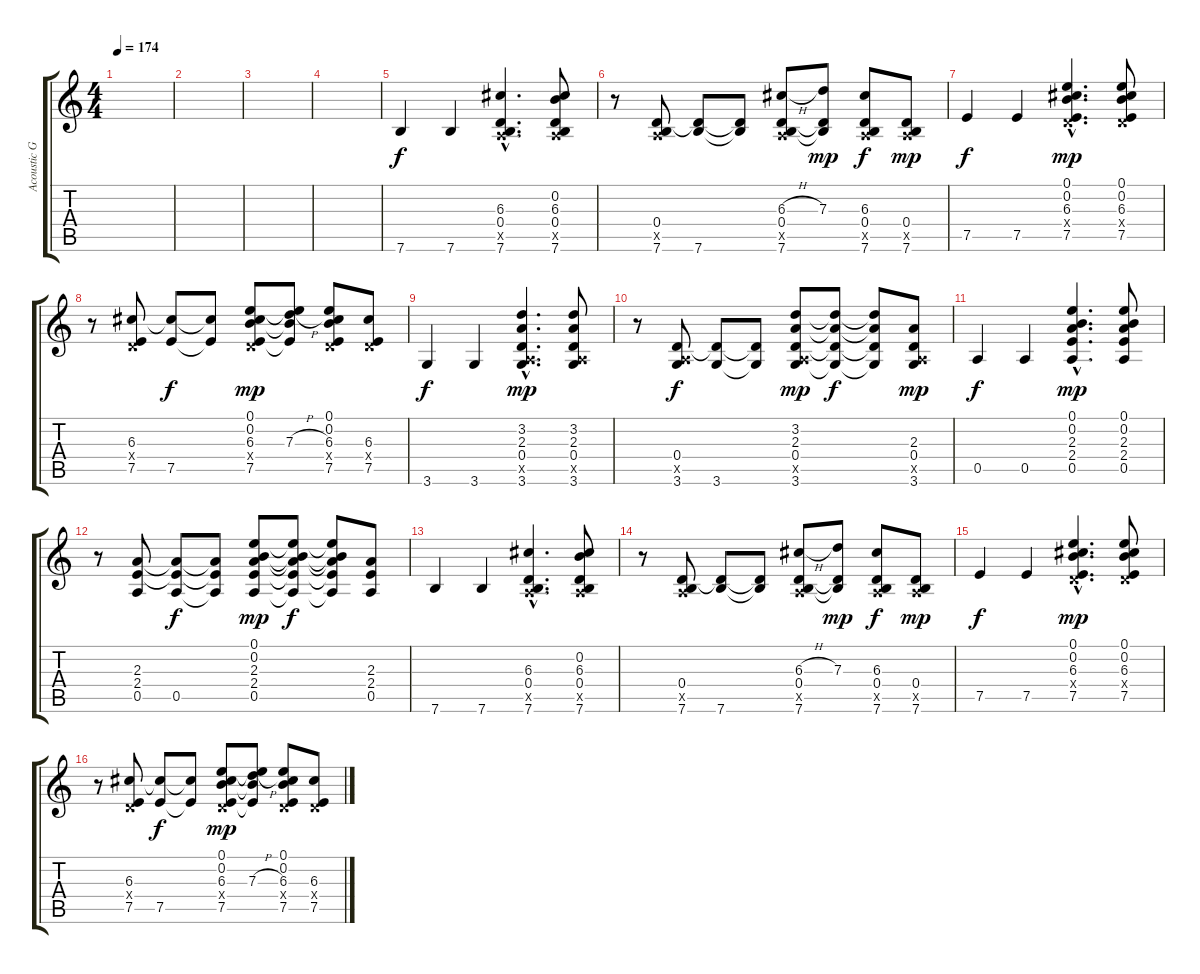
\track ("Acoustic Guitar" "Acoustic G") {instrument acousticguitarsteel}
\staff {score tabs}
\tuning (E4 B3 G3 D3 A2 E2) {hide}
\ts (4 4)
\tempo 174
\clef g2
\ks c
|
|
|
|
7.6.4 7.6.4 (6.3{hac} 0.4{hac} 0.5{hac x} 7.6{hac}).4{d} (0.2 6.3 0.4 0.5{x} 7.6).8 |
r.8 (0.4 0.5{x} 7.6).8 (0.4{t} 7.6).8 (0.4{t} 7.6{t}).8 (6.3{h} 0.4 0.5{x} 7.6).8 (7.3 0.4{t} 7.6{t}).8{dy mp} (6.3 0.4 0.5{x} 7.6).8{dy f} (0.4 0.5{x} 7.6).8{dy mp} |
7.5.4{dy f} 7.5.4 (0.1{hac} 0.2{hac} 6.3{hac} 0.4{hac x} 7.5{hac}).4{d dy mp} (0.1 0.2 6.3 0.4{x} 7.5).8 |
r.8 (6.3 0.4{x} 7.5).8 (6.3{t} 7.5).8{dy f} (6.3{t} 7.5{t}).8 (0.1 0.2 6.3 0.4{x} 7.5).8{dy mp} (0.1{t} 0.2{t} 7.3{h} 7.5{t}).8 (0.1 0.2 6.3 0.4{x} 7.5).8 (6.3 0.4{x} 7.5).8 |
3.6.4{dy f} 3.6.4 (3.2{hac} 2.3{hac} 0.4{hac} 0.5{hac x} 3.6{hac}).4{d dy mp} (3.2 2.3 0.4 0.5{x} 3.6).8 |
r.8 (0.4 0.5{x} 3.6).8{dy f} (0.4{t} 3.6).8 (0.4{t} 3.6{t}).8 (3.2 2.3 0.4 0.5{x} 3.6).8{dy mp} (3.2{t} 2.3{t} 0.4{t} 3.6{t}).8{dy f} (3.2{t} 2.3{t} 0.4{t} 3.6{t}).8 (2.3 0.4 0.5{x} 3.6).8{dy mp} |
0.5.4{dy f} 0.5.4 (0.1{hac} 0.2{hac} 2.3{hac} 2.4{hac} 0.5{hac}).4{d dy mp} (0.1 0.2 2.3 2.4 0.5).8 |
r.8 (2.3 2.4 0.5).8 (2.3{t} 2.4{t} 0.5).8{dy f} (2.3{t} 2.4{t} 0.5{t}).8 (0.1 0.2 2.3 2.4 0.5).8{dy mp} (0.1{t} 0.2{t} 2.3{t} 2.4{t} 0.5{t}).8{dy f} (0.1{t} 0.2{t} 2.3{t} 2.4{t} 0.5{t}).8 (2.3 2.4 0.5).8 |
7.6.4 7.6.4 (6.3{hac} 0.4{hac} 0.5{hac x} 7.6{hac}).4{d} (0.2 6.3 0.4 0.5{x} 7.6).8 |
r.8 (0.4 0.5{x} 7.6).8 (0.4{t} 7.6).8 (0.4{t} 7.6{t}).8 (6.3{h} 0.4 0.5{x} 7.6).8 (7.3 0.4{t} 7.6{t}).8{dy mp} (6.3 0.4 0.5{x} 7.6).8{dy f} (0.4 0.5{x} 7.6).8{dy mp} |
7.5.4{dy f} 7.5.4 (0.1{hac} 0.2{hac} 6.3{hac} 0.4{hac x} 7.5{hac}).4{d dy mp} (0.1 0.2 6.3 0.4{x} 7.5).8 |
r.8 (6.3 0.4{x} 7.5).8 (6.3{t} 7.5).8{dy f} (6.3{t} 7.5{t}).8 (0.1 0.2 6.3 0.4{x} 7.5).8{dy mp} (0.1{t} 0.2{t} 7.3{h} 7.5{t}).8 (0.1 0.2 6.3 0.4{x} 7.5).8 (6.3 0.4{x} 7.5).8
